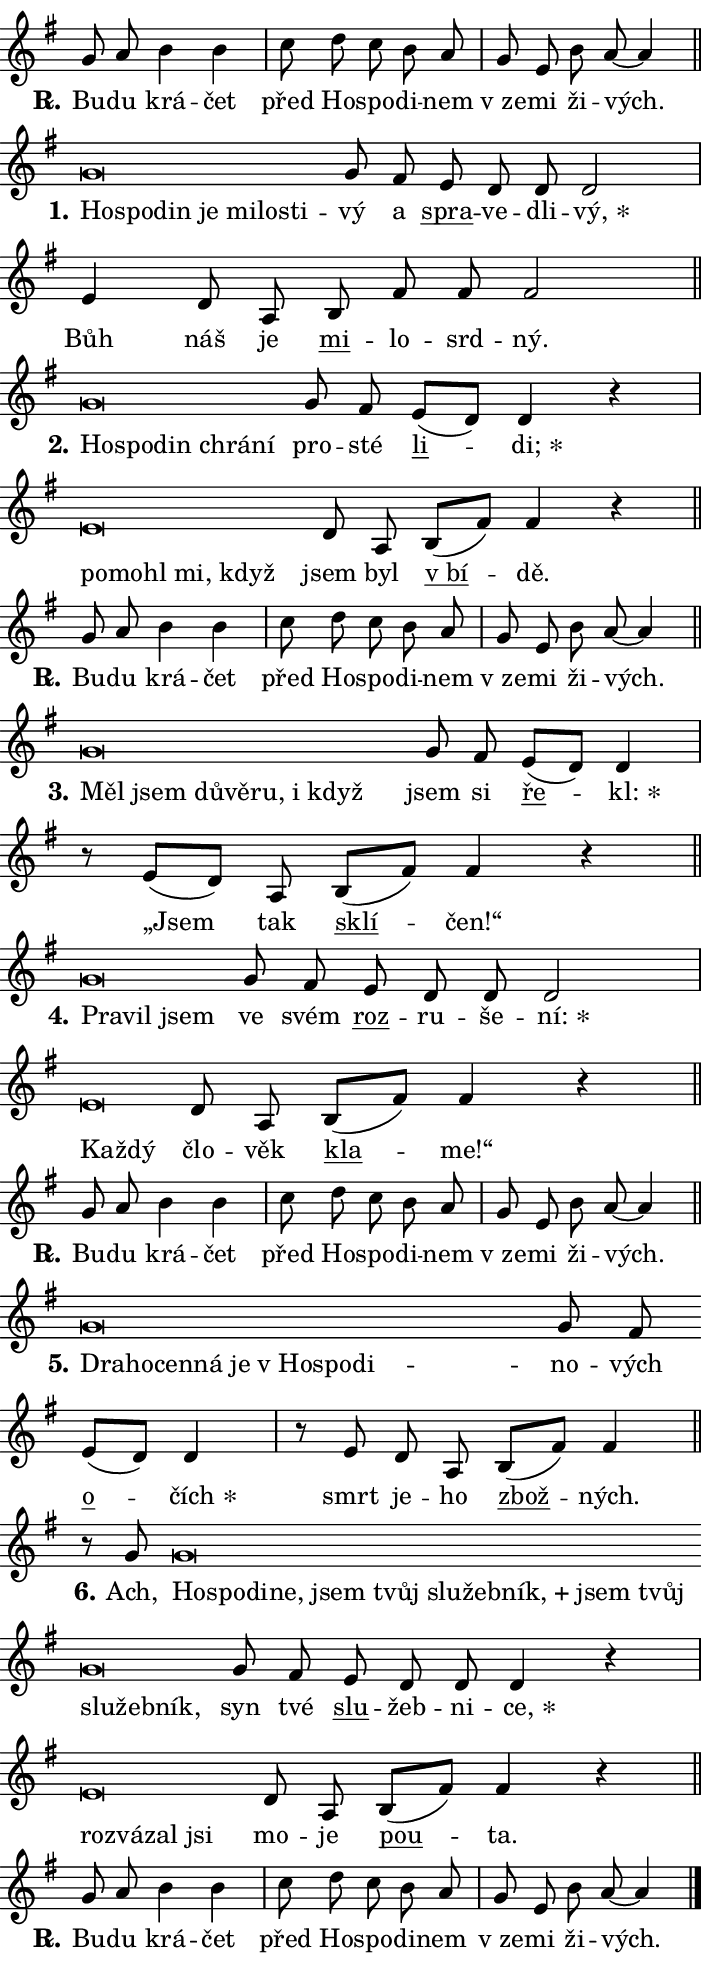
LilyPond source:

\version "2.24.0"
\header { tagline = "" }
\paper {
  indent = 0\cm
  top-margin = 0\cm
  right-margin = 0.13\cm % to fit lyric hyphens
  bottom-margin = 0\cm
  left-margin = 0\cm
  paper-width = 12\cm
  page-breaking = #ly:one-page-breaking
  system-system-spacing.basic-distance = #11
  score-system-spacing.basic-distance = #11
  ragged-last = ##f
}


%% Author: Thomas Morley
%% https://lists.gnu.org/archive/html/lilypond-user/2020-05/msg00002.html
#(define (line-position grob)
"Returns position of @var[grob} in current system:
   @code{'start}, if at first time-step
   @code{'end}, if at last time-step
   @code{'middle} otherwise
"
  (let* ((col (ly:item-get-column grob))
         (ln (ly:grob-object col 'left-neighbor))
         (rn (ly:grob-object col 'right-neighbor))
         (col-to-check-left (if (ly:grob? ln) ln col))
         (col-to-check-right (if (ly:grob? rn) rn col))
         (break-dir-left
           (and
             (ly:grob-property col-to-check-left 'non-musical #f)
             (ly:item-break-dir col-to-check-left)))
         (break-dir-right
           (and
             (ly:grob-property col-to-check-right 'non-musical #f)
             (ly:item-break-dir col-to-check-right))))
        (cond ((eqv? 1 break-dir-left) 'start)
              ((eqv? -1 break-dir-right) 'end)
              (else 'middle))))

#(define (tranparent-at-line-position vctor)
  (lambda (grob)
  "Relying on @code{line-position} select the relevant enry from @var{vctor}.
Used to determine transparency,"
    (case (line-position grob)
      ((end) (not (vector-ref vctor 0)))
      ((middle) (not (vector-ref vctor 1)))
      ((start) (not (vector-ref vctor 2))))))

noteHeadBreakVisibility =
#(define-music-function (break-visibility)(vector?)
"Makes @code{NoteHead}s transparent relying on @var{break-visibility}"
#{
  \override NoteHead.transparent =
    #(tranparent-at-line-position break-visibility)
#})

#(define delete-ledgers-for-transparent-note-heads
  (lambda (grob)
    "Reads whether a @code{NoteHead} is transparent.
If so this @code{NoteHead} is removed from @code{'note-heads} from
@var{grob}, which is supposed to be @code{LedgerLineSpanner}.
As a result ledgers are not printed for this @code{NoteHead}"
    (let* ((nhds-array (ly:grob-object grob 'note-heads))
           (nhds-list
             (if (ly:grob-array? nhds-array)
                 (ly:grob-array->list nhds-array)
                 '()))
           ;; Relies on the transparent-property being done before
           ;; Staff.LedgerLineSpanner.after-line-breaking is executed.
           ;; This is fragile ...
           (to-keep
             (remove
               (lambda (nhd)
                 (ly:grob-property nhd 'transparent #f))
               nhds-list)))
      ;; TODO find a better method to iterate over grob-arrays, similiar
      ;; to filter/remove etc for lists
      ;; For now rebuilt from scratch
      (set! (ly:grob-object grob 'note-heads)  '())
      (for-each
        (lambda (nhd)
          (ly:pointer-group-interface::add-grob grob 'note-heads nhd))
        to-keep))))

squashNotes = {
  \override NoteHead.X-extent = #'(-0.2 . 0.2)
  \override NoteHead.Y-extent = #'(-0.75 . 0)
  \override NoteHead.stencil =
    #(lambda (grob)
       (let ((pos (ly:grob-property grob 'staff-position)))
         (begin
           (if (< pos -7) (display "ERROR: Lower brevis then expected\n") (display ""))
           (if (<= pos -6) ly:text-interface::print ly:note-head::print))))
}
unSquashNotes = {
  \revert NoteHead.X-extent
  \revert NoteHead.Y-extent
  \revert NoteHead.stencil
}

hideNotes = \noteHeadBreakVisibility #begin-of-line-visible
unHideNotes = \noteHeadBreakVisibility #all-visible

% work-around for resetting accidentals
% https://lilypond.org/doc/v2.23/Documentation/notation/displaying-rhythms#unmetered-music
cadenzaMeasure = {
  \cadenzaOff
  \partial 1024 s1024
  \cadenzaOn
}

#(define-markup-command (accent layout props text) (markup?)
  "Underline accented syllable"
  (interpret-markup layout props
    #{\markup \override #'(offset . 4.3) \underline { #text }#}))

responsum = \markup \concat {
  "R" \hspace #-1.05 \path #0.1 #'((moveto 0 0.07) (lineto 0.9 0.8)) \hspace #0.05 "."
}

spaceSize = #0.6828661417322834 % exact space size for TeX Gyre Schola

\layout {
  \context {
    \Staff
    \remove "Time_signature_engraver"
    \override LedgerLineSpanner.after-line-breaking = #delete-ledgers-for-transparent-note-heads
  }
  \context {
    \Lyrics {
      \override LyricSpace.minimum-distance = \spaceSize
      \override LyricText.font-name = #"TeX Gyre Schola"
      \override LyricText.font-size = 1
      \override StanzaNumber.font-name = #"TeX Gyre Schola Bold"
      \override StanzaNumber.font-size = 1
    }
  }
  \context {
    \Score 
    \override NoteHead.text =
      #(lambda (grob) 
        (let ((pos (ly:grob-property grob 'staff-position)))
          #{\markup {
            \combine
              \halign #-0.55 \raise #(if (= pos -6) 0 0.5) \override #'(thickness . 2) \draw-line #'(3.2 . 0)
              \musicglyph "noteheads.sM1"
          }#}))
  }
}

% magnetic-lyrics.ily
%
%   written by
%     Jean Abou Samra <jean@abou-samra.fr>
%     Werner Lemberg <wl@gnu.org>
%
%   adapted by
%     Jiri Hon <jiri.hon@gmail.com>
%
% Version 2022-Apr-15

% https://www.mail-archive.com/lilypond-user@gnu.org/msg149350.html

#(define (Left_hyphen_pointer_engraver context)
   "Collect syllable-hyphen-syllable occurrences in lyrics and store
them in properties.  This engraver only looks to the left.  For
example, if the lyrics input is @code{foo -- bar}, it does the
following.

@itemize @bullet
@item
Set the @code{text} property of the @code{LyricHyphen} grob between
@q{foo} and @q{bar} to @code{foo}.

@item
Set the @code{left-hyphen} property of the @code{LyricText} grob with
text @q{foo} to the @code{LyricHyphen} grob between @q{foo} and
@q{bar}.
@end itemize

Use this auxiliary engraver in combination with the
@code{lyric-@/text::@/apply-@/magnetic-@/offset!} hook."
   (let ((hyphen #f)
         (text #f))
     (make-engraver
      (acknowledgers
       ((lyric-syllable-interface engraver grob source-engraver)
        (set! text grob)))
      (end-acknowledgers
       ((lyric-hyphen-interface engraver grob source-engraver)
        ;(when (not (grob::has-interface grob 'lyric-space-interface))
          (set! hyphen grob)));)
      ((stop-translation-timestep engraver)
       (when (and text hyphen)
         (ly:grob-set-object! text 'left-hyphen hyphen))
       (set! text #f)
       (set! hyphen #f)))))

#(define (lyric-text::apply-magnetic-offset! grob)
   "If the space between two syllables is less than the value in
property @code{LyricText@/.details@/.squash-threshold}, move the right
syllable to the left so that it gets concatenated with the left
syllable.

Use this function as a hook for
@code{LyricText@/.after-@/line-@/breaking} if the
@code{Left_@/hyphen_@/pointer_@/engraver} is active."
   (let ((hyphen (ly:grob-object grob 'left-hyphen #f)))
     (when hyphen
       (let ((left-text (ly:spanner-bound hyphen LEFT)))
         (when (grob::has-interface left-text 'lyric-syllable-interface)
           (let* ((common (ly:grob-common-refpoint grob left-text X))
                  (this-x-ext (ly:grob-extent grob common X))
                  (left-x-ext
                   (begin
                     ;; Trigger magnetism for left-text.
                     (ly:grob-property left-text 'after-line-breaking)
                     (ly:grob-extent left-text common X)))
                  ;; `delta` is the gap width between two syllables.
                  (delta (- (interval-start this-x-ext)
                            (interval-end left-x-ext)))
                  (details (ly:grob-property grob 'details))
                  (threshold (assoc-get 'squash-threshold details 0.2)))
             (when (< delta threshold)
               (let* (;; We have to manipulate the input text so that
                      ;; ligatures crossing syllable boundaries are not
                      ;; disabled.  For languages based on the Latin
                      ;; script this is essentially a beautification.
                      ;; However, for non-Western scripts it can be a
                      ;; necessity.
                      (lt (ly:grob-property left-text 'text))
                      (rt (ly:grob-property grob 'text))
                      (is-space (grob::has-interface hyphen 'lyric-space-interface))
                      (space (if is-space " " ""))
                      (extra-delta (if is-space spaceSize 0))
                      ;; Append new syllable.
                      (ltrt-space (if (and (string? lt) (string? rt))
                                (string-append lt space rt)
                                (make-concat-markup (list lt space rt))))
                      ;; Right-align `ltrt` to the right side.
                      (ltrt-space-markup (grob-interpret-markup
                               grob
                               (make-translate-markup
                                (cons (interval-length this-x-ext) 0)
                                (make-right-align-markup ltrt-space)))))
                 (begin
                   ;; Don't print `left-text`.
                   (ly:grob-set-property! left-text 'stencil #f)
                   ;; Set text and stencil (which holds all collected
                   ;; syllables so far) and shift it to the left.
                   (ly:grob-set-property! grob 'text ltrt-space)
                   (ly:grob-set-property! grob 'stencil ltrt-space-markup)
                   (ly:grob-translate-axis! grob (- (- delta extra-delta)) X))))))))))


#(define (lyric-hyphen::displace-bounds-first grob)
   ;; Make very sure this callback isn't triggered too early.
   (let ((left (ly:spanner-bound grob LEFT))
         (right (ly:spanner-bound grob RIGHT)))
     (ly:grob-property left 'after-line-breaking)
     (ly:grob-property right 'after-line-breaking)
     (ly:lyric-hyphen::print grob)))

squashThreshold = #0.4

\layout {
  \context {
    \Lyrics
    \consists #Left_hyphen_pointer_engraver
    \override LyricText.after-line-breaking =
      #lyric-text::apply-magnetic-offset!
    \override LyricHyphen.stencil = #lyric-hyphen::displace-bounds-first
    \override LyricText.details.squash-threshold = \squashThreshold
    \override LyricHyphen.minimum-distance = 0
    \override LyricHyphen.minimum-length = \squashThreshold
  }
}

squashText = \override LyricText.details.squash-threshold = 9999
unSquashText = \override LyricText.details.squash-threshold = \squashThreshold

leftText = \override LyricText.self-alignment-X = #LEFT
unLeftText = \revert LyricText.self-alignment-X

starOffset = #(lambda (grob) 
                (let ((x_offset (ly:self-alignment-interface::aligned-on-x-parent grob)))
                  (if (= x_offset 0) 0 (+ x_offset 1.2))))

star = #(define-music-function (syllable)(string?)
"Append star separator at the end of a syllable"
#{
  \once \override LyricText.X-offset = #starOffset
  \lyricmode { \markup {
    #syllable
    \override #'((font-name . "TeX Gyre Schola Bold")) \hspace #0.2 \lower #0.65 \larger "*"
  } }
#})

starAccent = #(define-music-function (syllable)(string?)
"Append star separator at the end of a syllable and make accent"
#{
  \once \override LyricText.X-offset = #starOffset
  \lyricmode { \markup {
    \accent #syllable
    \override #'((font-name . "TeX Gyre Schola Bold")) \hspace #0.2 \lower #0.65 \larger "*"
  } }
#})

breath = #(define-music-function (syllable)(string?)
"Append breathing indicator at the end of a syllable"
#{
  \lyricmode { \markup { #syllable "+" } }
#})

optionalBreath = #(define-music-function (syllable)(string?)
"Append optional breathing indicator at the end of a syllable"
#{
  \lyricmode { \markup { #syllable "(+)" } }
#})


\score {
    <<
        \new Voice = "melody" { \cadenzaOn \key g \major \relative { g'8 a b4 b \cadenzaMeasure \bar "|" c8 d c b a \cadenzaMeasure \bar "|" g e b' a~ a4 \cadenzaMeasure \bar "||" \break } }
        \new Lyrics \lyricsto "melody" { \lyricmode { \set stanza = \responsum
Bu -- du krá -- čet před Ho -- spo -- di -- nem "v ze" -- mi ži -- vých. } }
    >>
    \layout {}
}

\score {
    <<
        \new Voice = "melody" { \cadenzaOn \key g \major \relative { \squashNotes g'\breve*1/16 \hideNotes \breve*1/16 \bar "" \breve*1/16 \bar "" \breve*1/16 \bar "" \breve*1/16 \bar "" \breve*1/16 \breve*1/16 \bar "" \unHideNotes \unSquashNotes g8 fis \bar "" e d d d2 \cadenzaMeasure \bar "|" e4 d8 a \bar "" b fis' fis fis2 \cadenzaMeasure \bar "||" \break } }
        \new Lyrics \lyricsto "melody" { \lyricmode { \set stanza = "1."
\leftText Ho -- \squashText spo -- din je mi -- lo -- sti -- \unLeftText \unSquashText vý a \markup \accent spra -- ve -- dli -- \star vý, Bůh náš je \markup \accent mi -- lo -- srd -- ný. } }
    >>
    \layout {}
}

\score {
    <<
        \new Voice = "melody" { \cadenzaOn \key g \major \relative { \squashNotes g'\breve*1/16 \hideNotes \breve*1/16 \bar "" \breve*1/16 \bar "" \breve*1/16 \breve*1/16 \bar "" \unHideNotes \unSquashNotes g8 fis \bar "" e[( d)] d4 r \cadenzaMeasure \bar "|" \squashNotes e\breve*1/16 \hideNotes \breve*1/16 \bar "" \breve*1/16 \bar "" \breve*1/16 \breve*1/16 \bar "" \unHideNotes \unSquashNotes d8 a \bar "" b[( fis')] fis4 r \cadenzaMeasure \bar "||" \break } }
        \new Lyrics \lyricsto "melody" { \lyricmode { \set stanza = "2."
\leftText Ho -- \squashText spo -- din chrá -- ní \unLeftText \unSquashText pro -- sté \markup \accent li -- \star di; \leftText po -- \squashText mo -- hl mi, když \unLeftText \unSquashText jsem byl \markup \accent "v bí" -- dě. } }
    >>
    \layout {}
}

\score {
    <<
        \new Voice = "melody" { \cadenzaOn \key g \major \relative { g'8 a b4 b \cadenzaMeasure \bar "|" c8 d c b a \cadenzaMeasure \bar "|" g e b' a~ a4 \cadenzaMeasure \bar "||" \break } }
        \new Lyrics \lyricsto "melody" { \lyricmode { \set stanza = \responsum
Bu -- du krá -- čet před Ho -- spo -- di -- nem "v ze" -- mi ži -- vých. } }
    >>
    \layout {}
}

\score {
    <<
        \new Voice = "melody" { \cadenzaOn \key g \major \relative { \squashNotes g'\breve*1/16 \hideNotes \breve*1/16 \bar "" \breve*1/16 \bar "" \breve*1/16 \bar "" \breve*1/16 \bar "" \breve*1/16 \breve*1/16 \bar "" \unHideNotes \unSquashNotes g8 fis \bar "" e[( d)] d4 \cadenzaMeasure \bar "|" r8 e8[( d8)] a \bar "" b[( fis')] fis4 r \cadenzaMeasure \bar "||" \break } }
        \new Lyrics \lyricsto "melody" { \lyricmode { \set stanza = "3."
\leftText Měl \squashText jsem dů -- vě -- ru, i když \unLeftText \unSquashText jsem si \markup \accent ře -- \star kl: „Jsem tak \markup \accent sklí -- čen!“ } }
    >>
    \layout {}
}

\score {
    <<
        \new Voice = "melody" { \cadenzaOn \key g \major \relative { \squashNotes g'\breve*1/16 \hideNotes \breve*1/16 \breve*1/16 \bar "" \unHideNotes \unSquashNotes g8 fis \bar "" e d d d2 \cadenzaMeasure \bar "|" \squashNotes e\breve*1/16 \hideNotes \breve*1/16 \bar "" \unHideNotes \unSquashNotes d8 a \bar "" b[( fis')] fis4 r \cadenzaMeasure \bar "||" \break } }
        \new Lyrics \lyricsto "melody" { \lyricmode { \set stanza = "4."
\leftText Pra -- \squashText vil jsem \unLeftText \unSquashText ve svém \markup \accent roz -- ru -- še -- \star ní: \leftText Kaž -- \squashText dý \unLeftText \unSquashText člo -- věk \markup \accent kla -- me!“ } }
    >>
    \layout {}
}

\score {
    <<
        \new Voice = "melody" { \cadenzaOn \key g \major \relative { g'8 a b4 b \cadenzaMeasure \bar "|" c8 d c b a \cadenzaMeasure \bar "|" g e b' a~ a4 \cadenzaMeasure \bar "||" \break } }
        \new Lyrics \lyricsto "melody" { \lyricmode { \set stanza = \responsum
Bu -- du krá -- čet před Ho -- spo -- di -- nem "v ze" -- mi ži -- vých. } }
    >>
    \layout {}
}

\score {
    <<
        \new Voice = "melody" { \cadenzaOn \key g \major \relative { \squashNotes g'\breve*1/16 \hideNotes \breve*1/16 \bar "" \breve*1/16 \bar "" \breve*1/16 \bar "" \breve*1/16 \bar "" \breve*1/16 \bar "" \breve*1/16 \breve*1/16 \bar "" \unHideNotes \unSquashNotes g8 fis \bar "" e[( d)] d4 \cadenzaMeasure \bar "|" r8 e8 d8 a \bar "" b[( fis')] fis4 \cadenzaMeasure \bar "||" \break } }
        \new Lyrics \lyricsto "melody" { \lyricmode { \set stanza = "5."
\leftText Dra -- \squashText ho -- cen -- ná je "v Ho" -- spo -- di -- \unLeftText \unSquashText no -- vých \markup \accent o -- \star čích smrt je -- ho \markup \accent zbož -- ných. } }
    >>
    \layout {}
}

\score {
    <<
        \new Voice = "melody" { \cadenzaOn \key g \major \relative { r8 g'8 \squashNotes g\breve*1/16 \hideNotes \breve*1/16 \bar "" \breve*1/16 \bar "" \breve*1/16 \bar "" \breve*1/16 \bar "" \breve*1/16 \bar "" \breve*1/16 \bar "" \breve*1/16 \bar "" \breve*1/16 \bar "" \breve*1/16 \bar "" \breve*1/16 \bar "" \breve*1/16 \bar "" \breve*1/16 \breve*1/16 \bar "" \unHideNotes \unSquashNotes g8 fis \bar "" e d d d4 r \cadenzaMeasure \bar "|" \squashNotes e\breve*1/16 \hideNotes \breve*1/16 \bar "" \breve*1/16 \breve*1/16 \bar "" \unHideNotes \unSquashNotes d8 a \bar "" b[( fis')] fis4 r \cadenzaMeasure \bar "||" \break } }
        \new Lyrics \lyricsto "melody" { \lyricmode { \set stanza = "6."
Ach, \leftText Ho -- \squashText spo -- di -- ne, jsem tvůj slu -- žeb -- \breath "ník," jsem tvůj slu -- žeb -- ník, \unLeftText \unSquashText syn tvé \markup \accent slu -- žeb -- ni -- \star ce, \leftText roz -- \squashText vá -- zal jsi \unLeftText \unSquashText mo -- je \markup \accent pou -- ta. } }
    >>
    \layout {}
}

\score {
    <<
        \new Voice = "melody" { \cadenzaOn \key g \major \relative { g'8 a b4 b \cadenzaMeasure \bar "|" c8 d c b a \cadenzaMeasure \bar "|" g e b' a~ a4 \cadenzaMeasure \bar "||" \break } \bar "|." }
        \new Lyrics \lyricsto "melody" { \lyricmode { \set stanza = \responsum
Bu -- du krá -- čet před Ho -- spo -- di -- nem "v ze" -- mi ži -- vých. } }
    >>
    \layout {}
}
